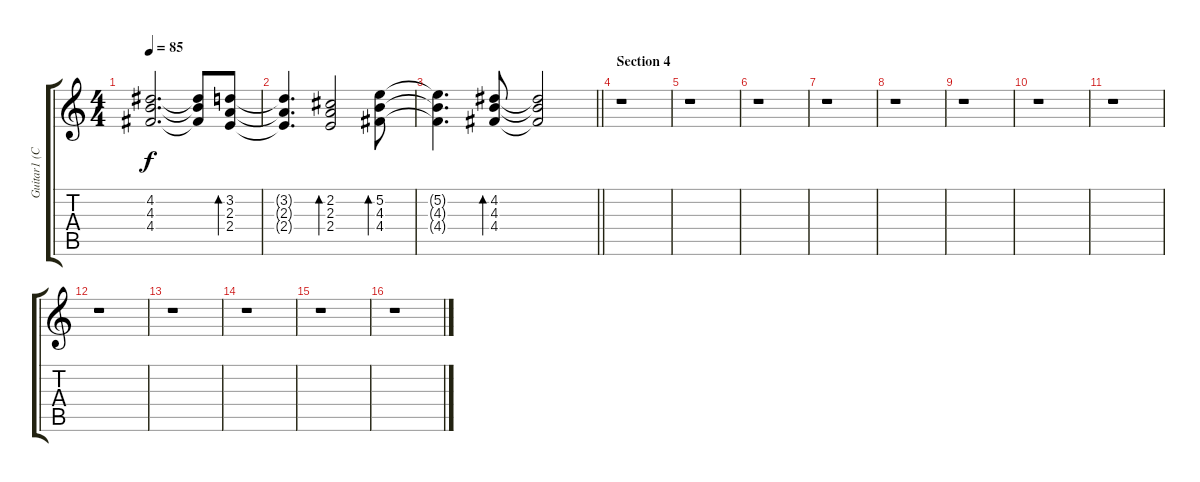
\track ("Guitar1 (Clean)" "Guitar1 (C") {instrument electricguitarclean}
\staff {score tabs}
\tuning (E4 B3 G3 D3 A2 E2) {hide}
\ts (4 4)
\tempo 85
\clef g2
\ks c
(4.2{t} 4.3{t} 4.4{t}).2{d dy f} (4.2{t} 4.3{t} 4.4{t}).8 (3.2 2.3 2.4).8{bd 120} |
(3.2{t} 2.3{t} 2.4{t}).4{d} (2.2 2.3 2.4).2{bd 120} (5.2 4.3 4.4).8{bd 120} |
\barLineRight lightlight
(5.2{t} 4.3{t} 4.4{t}).4{d} (4.2 4.3 4.4).8{bd 120} (4.2{t} 4.3{t} 4.4{t}).2 |
\section ("" "Section 4")
r.1 |
r.1 |
r.1 |
r.1 |
r.1 |
r.1 |
r.1 |
r.1 |
r.1 |
r.1 |
r.1 |
r.1 |
r.1
